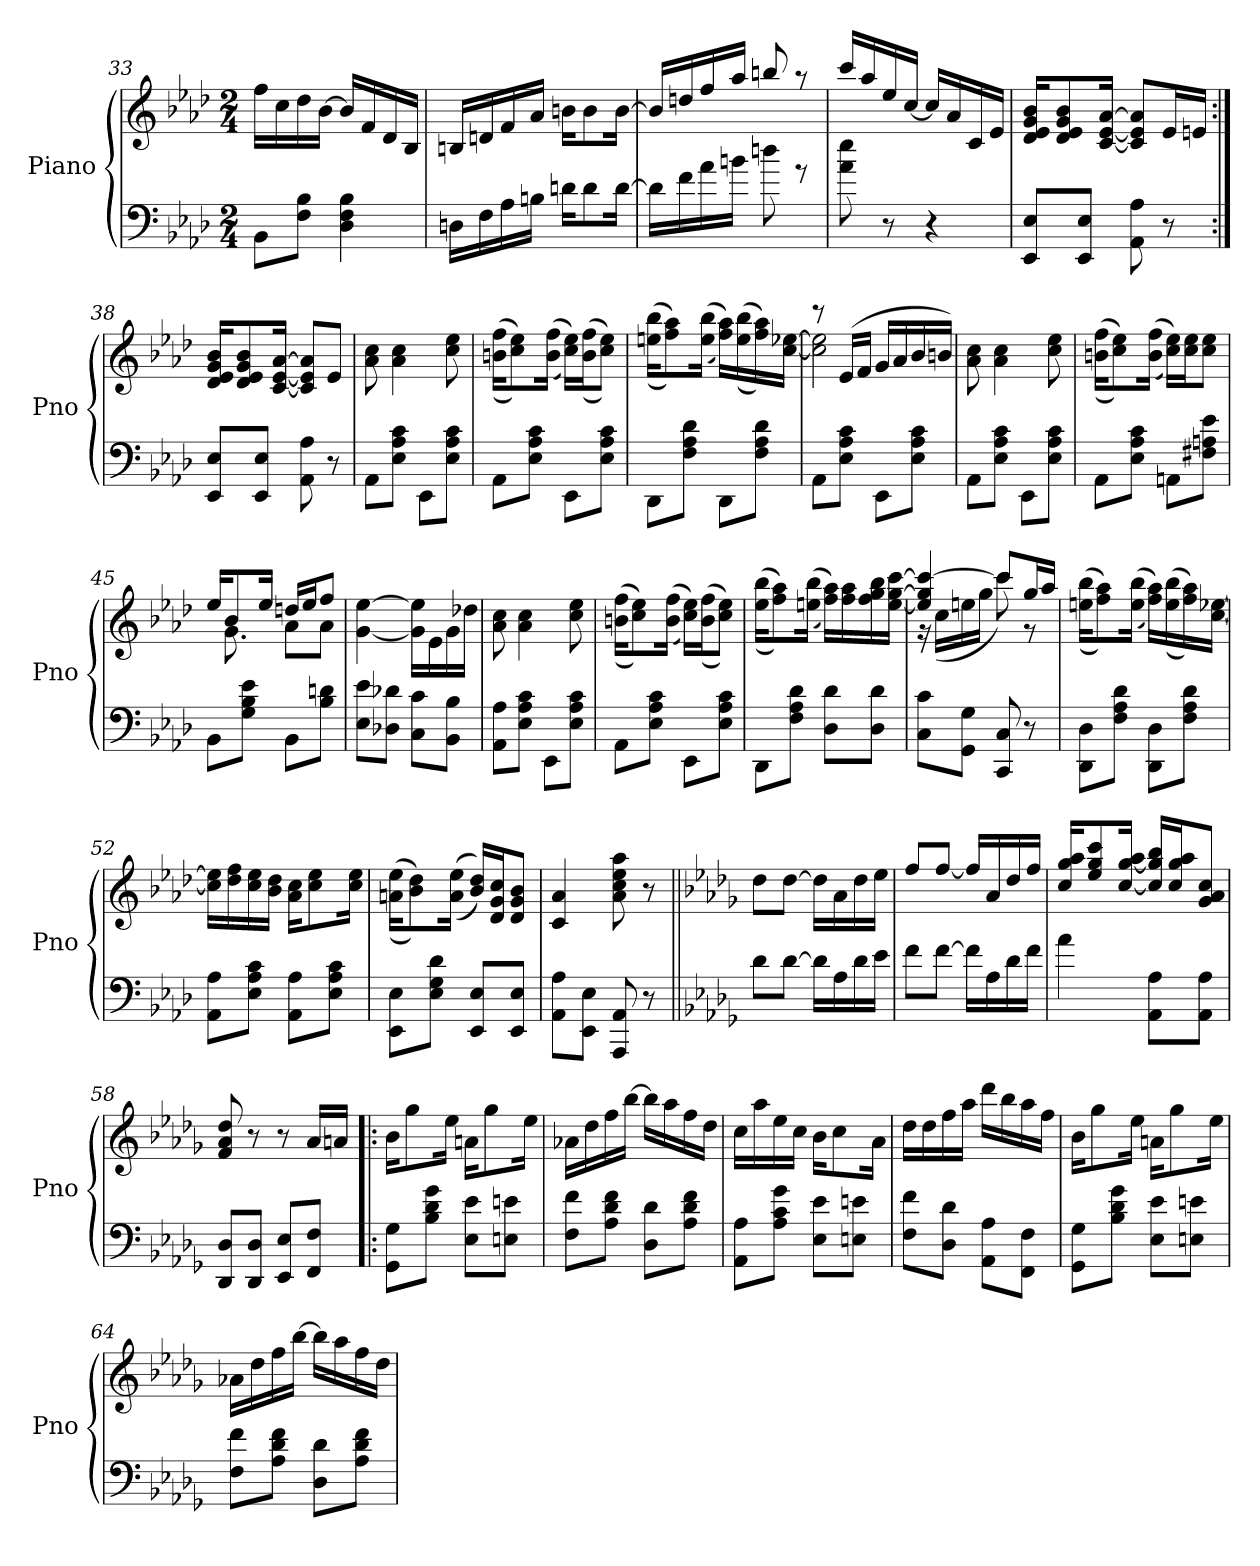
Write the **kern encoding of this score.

**kern	**kern
*part1	*part1
*staff2	*staff1
*I"Piano	*
*I'Pno	*
*clefF4	*clefG2
*k[b-e-a-d-]	*k[b-e-a-d-]
*M2/4	*M2/4
=33	=33
8BB-L	16ffLL
.	16cc
8F 8B-J	16dd-
.	[16b-JJ
4D- 4F 4B-	16b-LL]
.	16f
.	16d-
.	16B-JJ
=34	=34
16DnLL	16BnLL
16F	16dn
16A-	16f
16BnJJ	16a-JJ
16dnKL	16bnKL
8d	8b
[16dJk	[16bJk
=35	=35
16dLL]	16bLL]
16f\	16ddn/
16a-\	16ff/
16bn\JJ	16aa-/JJ
8ddn\	8bbn/
8rg	8raa
=36	=36
8a-\ 8ee-\	16ccc/LL
.	16aa-/
8r	16ee-
.	[16ccJJ
4r	16ccLL]
.	16a-
.	16c
.	16e-JJ
=37	=37
8EE- 8E-L	16d- 16e- 16g 16b-KL
.	8d- 8e- 8g 8b-
8EE- 8E-J	.
.	[16c [16e- [16a-Jk
8AA- 8A-	8c] 8e-] 8a-]L
8r	16e-L
.	16enJJ
=38:|!	=38:|!
8EE- 8E-L	16d- 16e- 16g 16b-KL
.	8d- 8e- 8g 8b-
8EE- 8E-J	.
.	[16c [16e- [16a-Jk
8AA- 8A-	8c] 8e-] 8a-]L
8r	8e-J
=39	=39
8AA-L	8a- 8cc
8E- 8A- 8cJ	4a- 4cc
8EE-\L	.
8E-\ 8A-\ 8c\J	8cc 8ee-
=40	=40
8AA-L	(<(>16bn 16ffKL
.	8cc 8ee-))
8E- 8A- 8cJ	.
.	(<(>16b 16ffJk
8EE-\L	16cc 16ee-LL))
.	(<(>16b 16ffJ
8E-\ 8A-\ 8c\J	8cc 8ee-J))
=41	=41
8DD-\L	(<(>16een 16bb-KL
.	8ff 8aa-))
8F\ 8A-\ 8d-\J	.
.	(<(>16ee 16bb-Jk
8DD-\L	16ff 16aa-LL))
.	(<(>16ee 16bb-
8F\ 8A-\ 8d-\J	16ff 16aa-))
.	[16cc [16ee-XJJ
=42	=42
*	*^
8AA-L	8r	2cc] 2ee-]
8E- 8A- 8cJ	(<16e-LL	.
.	16fJJ	.
8EE-\L	16gLL	.
.	16a-	.
8E-\ 8A-\ 8c\J	16b-	.
.	16bnJJ)	.
*	*v	*v
=43	=43
8AA-L	8a- 8cc
8E- 8A- 8cJ	4a- 4cc
8EE-\L	.
8E-\ 8A-\ 8c\J	8cc 8ee-
=44	=44
8AA-L	(<(>16bn 16ffKL
.	8cc 8ee-))
8E- 8A- 8cJ	.
.	(<(>16b 16ffJk
8AAnL	16cc 16ee-LL))
.	16cc 16ee-J
8F#X 8An 8e-J	8cc 8ee-J
=45	=45
*	*^
8BB-L	16ee-KL	16ryy
.	8b-	8.g
8G 8B- 8e-J	.	.
.	16ee-Jk	.
8BB-L	16ddnLL	8a-L
.	16ee-J	.
8B- 8dnJ	8ffJ	8a-J
*	*v	*v
=46	=46
8E- 8e-L	[4g [4ee-
8D-X 8d-XJ	.
8C 8cL	16g]\ 16ee-]\LL
.	16e-\
8BB- 8B-J	16g\
.	16dd-X\JJ
=47	=47
8AA- 8A-L	8a- 8cc
8E- 8A- 8cJ	4a- 4cc
8EE-\L	.
8E-\ 8A-\ 8c\J	8cc 8ee-
=48	=48
8AA-L	(<(>16bn 16ffKL
.	8cc 8ee-))
8E- 8A- 8cJ	.
.	(<(>16b 16ffJk
8EE-\L	16cc 16ee-LL))
.	(<(>16b 16ffJ
8E-\ 8A-\ 8c\J	8cc 8ee-J))
=49	=49
8DD-\L	(<(>16ee- 16bb-KL
.	8ff 8aa-))
8F\ 8A-\ 8d-\J	.
.	(<(>16een 16bb-Jk
8D- 8d-L	16ff 16aa-LL))
.	16ff 16aa-
8D- 8d-J	16ff 16gg 16bb-
.	[16ee [16gg [16cccJJ
=50	=50
*	*^
8C 8cL	4ee] 4gg] 4ccc_	16r
.	.	(16ccLL
8GG 8GJ	.	16een
.	.	16ggJJ
8CC 8C	8cccL	8ccc])
8r	16ggL	8r
.	16aa-JJ	.
*	*v	*v
=51	=51
8DD- 8D-L	(<(>16een 16bb-KL
.	8ff 8aa-))
8F 8A- 8d-J	.
.	(<(>16ee 16bb-Jk
8DD- 8D-L	16ff 16aa-LL))
.	(<(>16ee 16bb-
8F 8A- 8d-J	16ff 16aa-))
.	[16cc [16ee-XJJ
=52	=52
8AA- 8A-L	16cc] 16ee-]LL
.	16dd- 16ff
8E- 8A- 8cJ	16cc 16ee-
.	16b- 16dd-JJ
8AA- 8A-L	16a- 16ccKL
.	8cc 8ee-
8E- 8A- 8cJ	.
.	16cc 16ee-Jk
=53	=53
8EE- 8E-L	(<(>16an 16ee-KL
.	8b- 8dd-))
8E- 8G 8d-J	.
.	(<(>16a 16ee-Jk
8EE- 8E-L	16b- 16dd-LL))
.	16d- 16g 16ccJ
8EE- 8E-J	8d- 8g 8b-J
=54	=54
8AA-\ 8A-\L	4c 4a-
8EE-\ 8E-\J	.
8AAA- 8AA-	8a- 8cc 8ee- 8aa-
8r	8r
=55||	=55||
*k[b-e-a-d-g-]	*k[b-e-a-d-g-]
8d-L	8dd-L
[8d-J	[8dd-J
16d-LL]	16dd-LL]
16A-	16a-
16d-	16dd-
16e-JJ	16ee-JJ
=56	=56
8f\L	8ff/L
[8f\J	[8ff/J
16f\LL]	16ff/LL]
16A-\	16a-/
16d-\	16dd-/
16f\JJ	16ff/JJ
=57	=57
4a-\	16cc/ 16gg-/ 16aa-/KL
.	8ee-/ 8gg-/ 8ccc/
.	[16cc/ [16gg-/ 16aa-/Jk
8AA- 8A-L	16cc]/ 16gg-]/ 16bb-/LL
.	16cc/ 16gg-/ 16aa-/J
8AA- 8A-J	8g-/ 8a-/ 8cc/J
=58	=58
8DD- 8D-L	8f 8a- 8dd-
8DD- 8D-J	8r
8EE- 8E-L	8r
8FF 8FJ	16a-LL
.	16anJJ
=59!|:	=59!|:
8GG- 8G-L	16b-KL
.	8gg-
8B- 8d- 8g-J	.
.	16ee-Jk
8E- 8e-L	16anKL
.	8gg-
8En 8enJ	.
.	16ee-Jk
=60	=60
8F 8fL	16a-XLL
.	16dd-
8A- 8d- 8fJ	16ff
.	[16bb-JJ
8D- 8d-L	16bb-LL]
.	16aa-
8A- 8d- 8fJ	16ff
.	16dd-JJ
=61	=61
8AA- 8A-L	16ccLL
.	16aa-
8A- 8c 8g-J	16ee-
.	16ccJJ
8E- 8e-L	16b-KL
.	8cc
8En 8enJ	.
.	16a-Jk
=62	=62
8F 8fL	16dd-LL
.	16dd-
8D- 8d-J	16ff
.	16aa-JJ
8AA-\ 8A-\L	16ddd-LL
.	16bb-
8FF\ 8F\J	16aa-
.	16ffJJ
=63	=63
8GG- 8G-L	16b-KL
.	8gg-
8B- 8d- 8g-J	.
.	16ee-Jk
8E- 8e-L	16anKL
.	8gg-
8En 8enJ	.
.	16ee-Jk
=64	=64
8F 8fL	16a-XLL
.	16dd-
8A- 8d- 8fJ	16ff
.	[16bb-JJ
8D- 8d-L	16bb-LL]
.	16aa-
8A- 8d- 8fJ	16ff
.	16dd-JJ
=	=
*-	*-
